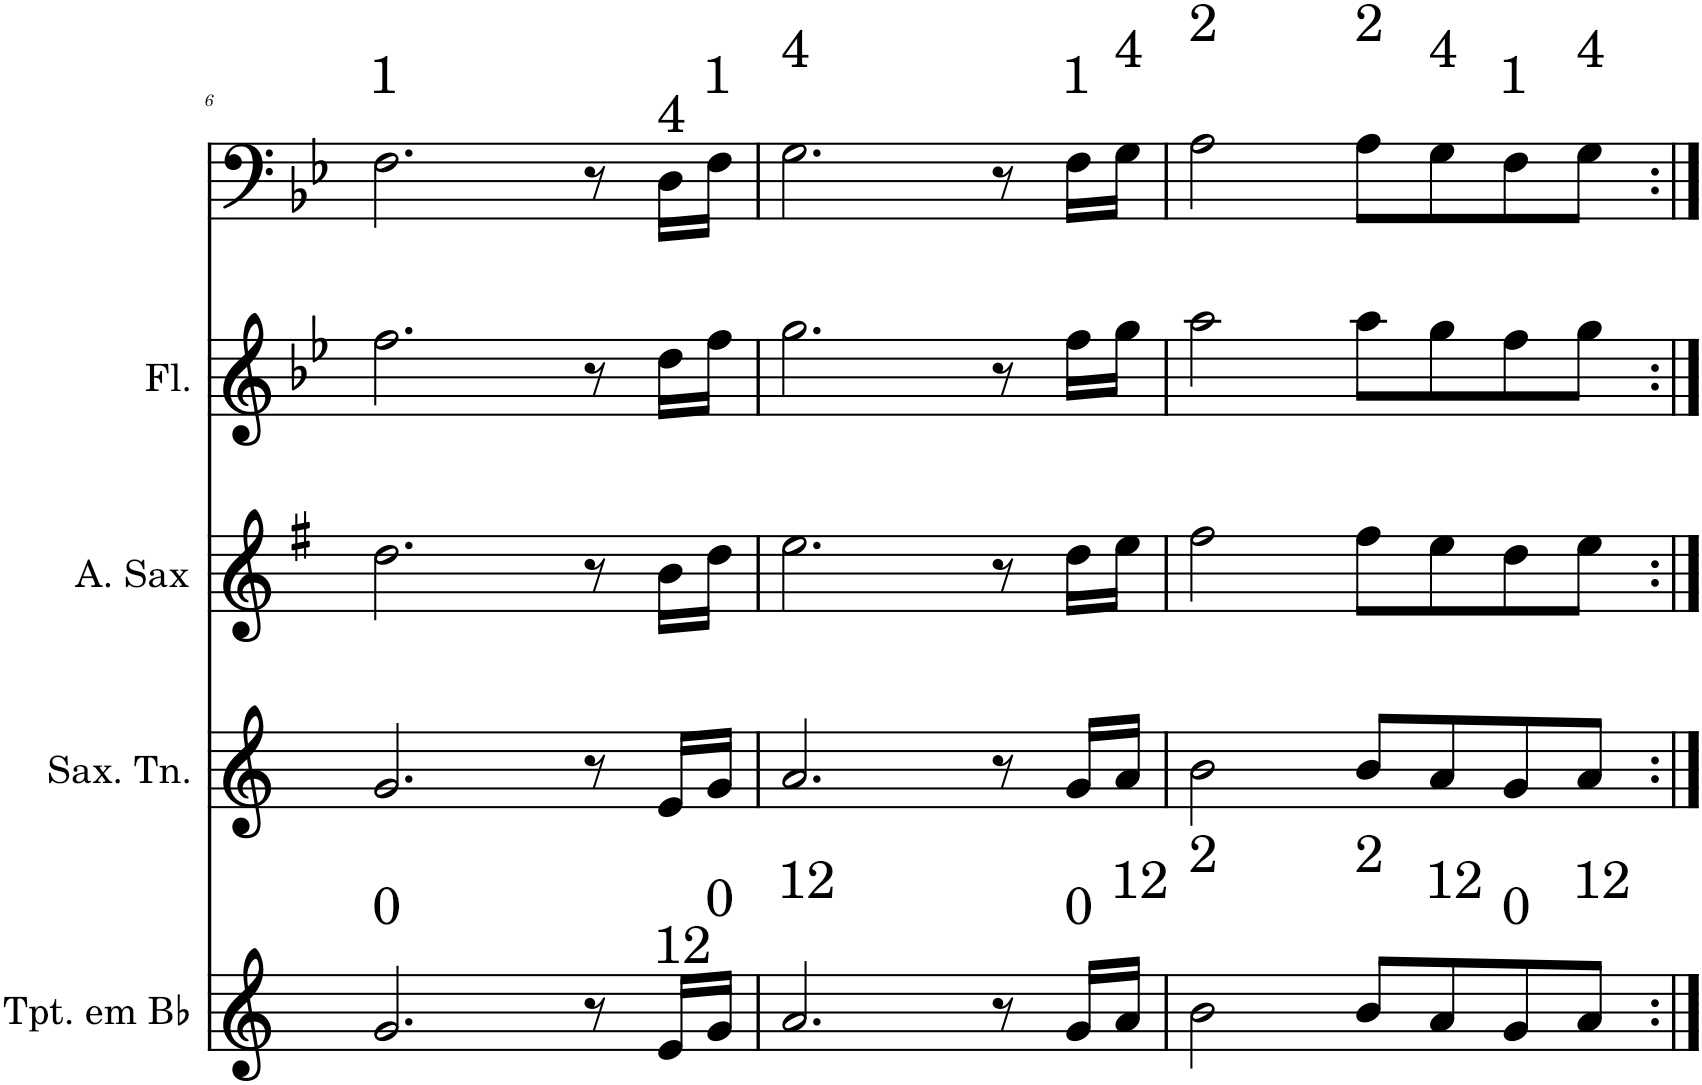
**kern	**kern	**kern	**kern	**kern
*part5	*part4	*part3	*part2	*part1
*staff5	*staff4	*staff3	*staff2	*staff1
*I"Trompete em Bb	*I"Saxofone Tenor	*I"Saxofone Alto	*I"Flauta Transversal	*I"Trombone
*I'Tpt. em Bb	*I'Sax. Tn.	*	*I'Fl.	*I'Trb
!!LO:PB:g=z
*clefG2	*clefG2	*clefG2	*clefG2	*clefF4
*Trd1c2	*Trd8c14	*Trd5c9	*	*
*k[]	*k[]	*k[f#]	*k[b-e-]	*k[b-e-]
*M4/4	*M4/4	*M4/4	*M4/4	*M4/4
=6	=6	=6	=6	=6
!	!	!	!	!LO:TX:a:t=1
!LO:TX:a:t=0	!	!	!	!
2.g/	2.g/	2.dd\	2.ff\	2.F\
8r	8r	8r	8r	8r
!	!	!	!	!LO:TX:a:t=4
!LO:TX:a:t=12	!	!	!	!
16e/LL	16e/LL	16b\LL	16dd\LL	16D\LL
!	!	!	!	!LO:TX:a:t=1
!LO:TX:a:t=0	!	!	!	!
16g/JJ	16g/JJ	16dd\JJ	16ff\JJ	16F\JJ
=7	=7	=7	=7	=7
!	!	!	!	!LO:TX:a:t=4
!LO:TX:a:t=12	!	!	!	!
2.a/	2.a/	2.ee\	2.gg\	2.G\
8r	8r	8r	8r	8r
!	!	!	!	!LO:TX:a:t=1
!LO:TX:a:t=0	!	!	!	!
16g/LL	16g/LL	16dd\LL	16ff\LL	16F\LL
!	!	!	!	!LO:TX:a:t=4
!LO:TX:a:t=12	!	!	!	!
16a/JJ	16a/JJ	16ee\JJ	16gg\JJ	16G\JJ
=8	=8	=8	=8	=8
!	!	!	!	!LO:TX:a:t=2
!LO:TX:a:t=2	!	!	!	!
2b\	2b\	2ff#\	2aa\	2A\
!	!	!	!	!LO:TX:a:t=2
!LO:TX:a:t=2	!	!	!	!
8b/L	8b/L	8ff#\L	8aa\L	8A\L
!	!	!	!	!LO:TX:a:t=4
!LO:TX:a:t=12	!	!	!	!
8a/	8a/	8ee\	8gg\	8G\
!	!	!	!	!LO:TX:a:t=1
!LO:TX:a:t=0	!	!	!	!
8g/	8g/	8dd\	8ff\	8F\
!	!	!	!	!LO:TX:a:t=4
!LO:TX:a:t=12	!	!	!	!
8a/J	8a/J	8ee\J	8gg\J	8G\J
=:|!	=:|!	=:|!	=:|!	=:|!
*-	*-	*-	*-	*-
